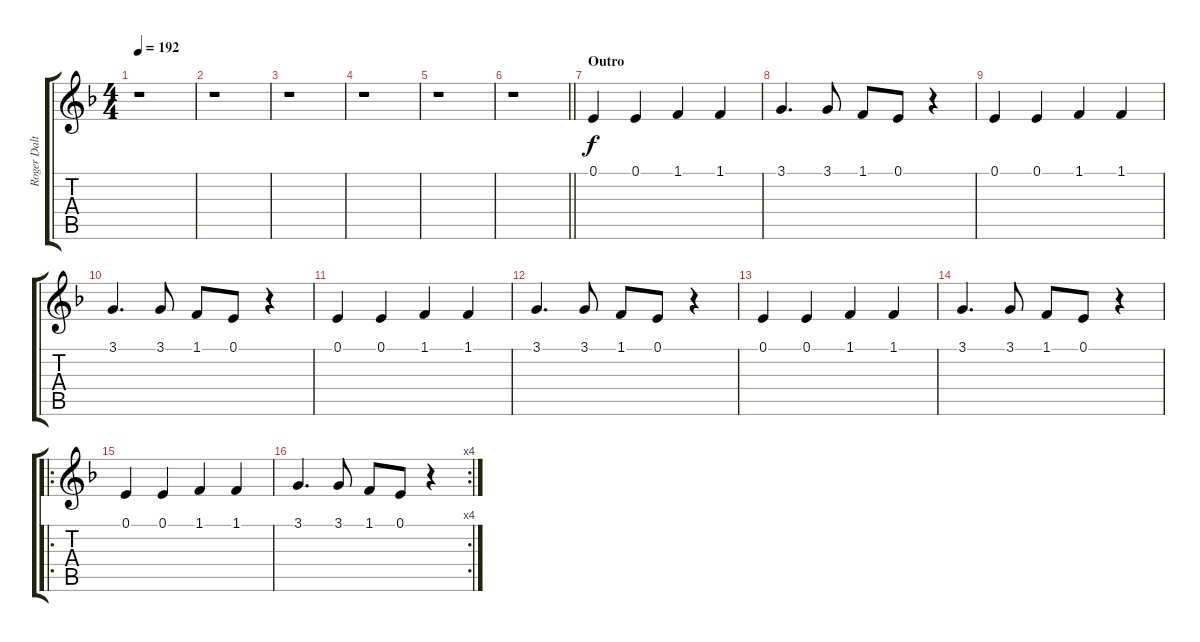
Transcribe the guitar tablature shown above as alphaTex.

\track ("Roger Daltrey - Voice" "Roger Dalt") {instrument cello}
\staff {score tabs}
\tuning (E4 B3 G3 D3 A2 E2) {hide}
\ts (4 4)
\tempo 192
\clef g2
\ks f
r.1{dy f} |
r.1 |
r.1 |
r.1 |
r.1 |
\barLineRight lightlight
r.1 |
\section ("" "Outro")
0.1.4 0.1.4 1.1.4 1.1.4 |
3.1.4{d} 3.1.8 1.1.8 0.1.8 r.4 |
0.1.4 0.1.4 1.1.4 1.1.4 |
3.1.4{d} 3.1.8 1.1.8 0.1.8 r.4 |
0.1.4 0.1.4 1.1.4 1.1.4 |
3.1.4{d} 3.1.8 1.1.8 0.1.8 r.4 |
0.1.4 0.1.4 1.1.4 1.1.4 |
3.1.4{d} 3.1.8 1.1.8 0.1.8 r.4 |
\ro
0.1.4 0.1.4 1.1.4 1.1.4 |
\rc 4
3.1.4{d} 3.1.8 1.1.8 0.1.8 r.4
